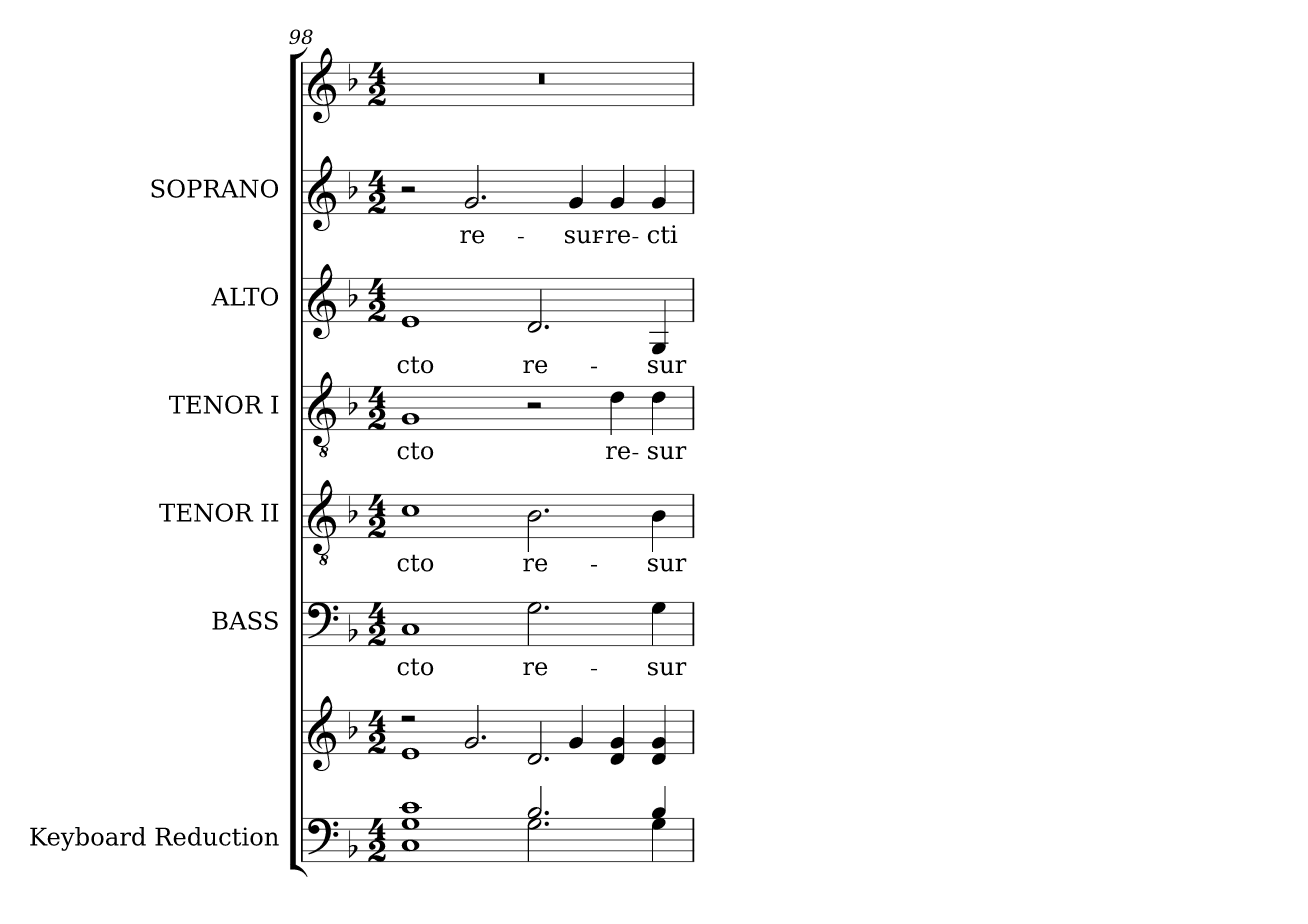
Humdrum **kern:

**kern	**kern	**kern	**text	**kern	**text	**kern	**text	**kern	**text	**kern	**text	**kern
*part7	*part7	*part6	*part6	*part5	*part5	*part4	*part4	*part3	*part3	*part2	*part2	*part1
*staff8	*staff7	*staff6	*staff6	*staff5	*staff5	*staff4	*staff4	*staff3	*staff3	*staff2	*staff2	*staff1
*I"Keyboard Reduction	*	*I"BASS	*	*I"TENOR II	*	*I"TENOR I	*	*I"ALTO	*	*I"SOPRANO	*	*
*I'Reduc.	*	*I'B.	*	*I'T. II	*	*I'T. I	*	*I'A.	*	*I'S.	*	*
*clefF4	*clefG2	*clefF4	*	*clefGv2	*	*clefGv2	*	*clefG2	*	*clefG2	*	*clefG2
*	*	*	*	*ITrd7c12	*	*ITrd7c12	*	*	*	*	*	*
*k[b-]	*k[b-]	*k[b-]	*	*k[b-]	*	*k[b-]	*	*k[b-]	*	*k[b-]	*	*k[b-]
*F:	*F:	*F:	*	*F:	*	*F:	*	*F:	*	*F:	*	*F:
*M4/2	*M4/2	*M4/2	*	*M4/2	*	*M4/2	*	*M4/2	*	*M4/2	*	*M4/2
=98	=98	=98	=98	=98	=98	=98	=98	=98	=98	=98	=98	=98
*^	*^	*	*	*	*	*	*	*	*	*	*	*
!	!	!	!	!	!LO:LY:b:color=#000000	!	!	!	!	!	!	!	!	!
!	!	!	!	!	!	!	!LO:LY:b:color=#000000	!	!	!	!	!	!	!
!	!	!	!	!	!	!	!	!	!LO:LY:b:color=#000000	!	!	!	!	!
!	!	!	!	!	!	!	!	!	!	!	!LO:LY:b:color=#000000	!	!	!LO:N:vis=1
1ci	1Ci 1Gi	2r	1ei	1Ci	-cto	1Ci	-cto	1GGi	-cto	1ei	-cto	2r	.	0r
!	!	!	!	!	!	!	!	!	!	!	!	!	!LO:LY:b:color=#000000	!
.	.	2.gi/	.	.	.	.	.	.	.	.	.	2.gi/	re-	.
!	!	!	!	!	!LO:LY:b:color=#000000	!	!	!	!	!	!	!	!	!
!	!	!	!	!	!	!	!LO:LY:b:color=#000000	!	!	!	!	!	!	!
!	!	!	!	!	!	!	!	!	!	!	!LO:LY:b:color=#000000	!	!	!
2.B-i/	2.Gi\	.	2.di/	2.Gi\	re-	2.BB-i\	re-	2r	.	2.di/	re-	.	.	.
!	!	!	!	!	!	!	!	!	!	!	!	!	!LO:LY:b:color=#000000	!
.	.	4gi/	.	.	.	.	.	.	.	.	.	4gi/	-sur-	.
!	!	!	!	!	!	!	!	!	!LO:LY:b:color=#000000	!	!	!	!	!
!	!	!	!	!	!	!	!	!	!	!	!	!	!LO:LY:b:color=#000000	!
.	.	4di/ 4gi	.	.	.	.	.	4Di\	re-	.	.	4gi/	-re-	.
!	!	!	!	!	!LO:LY:b:color=#000000	!	!	!	!	!	!	!	!	!
!	!	!	!	!	!	!	!LO:LY:b:color=#000000	!	!	!	!	!	!	!
!	!	!	!	!	!	!	!	!	!LO:LY:b:color=#000000	!	!	!	!	!
!	!	!	!	!	!	!	!	!	!	!	!LO:LY:b:color=#000000	!	!	!
!	!	!	!	!	!	!	!	!	!	!	!	!	!LO:LY:b:color=#000000	!
4B-i/	4Gi\	4di/ 4gi	4ryy	4Gi\	-sur-	4BB-i\	-sur-	4Di\	-sur-	4Gi/	-sur-	4gi/	-cti-	.
*v	*v	*	*	*	*	*	*	*	*	*	*	*	*	*
*	*v	*v	*	*	*	*	*	*	*	*	*	*	*
=	=	=	=	=	=	=	=	=	=	=	=	=
*-	*-	*-	*-	*-	*-	*-	*-	*-	*-	*-	*-	*-
